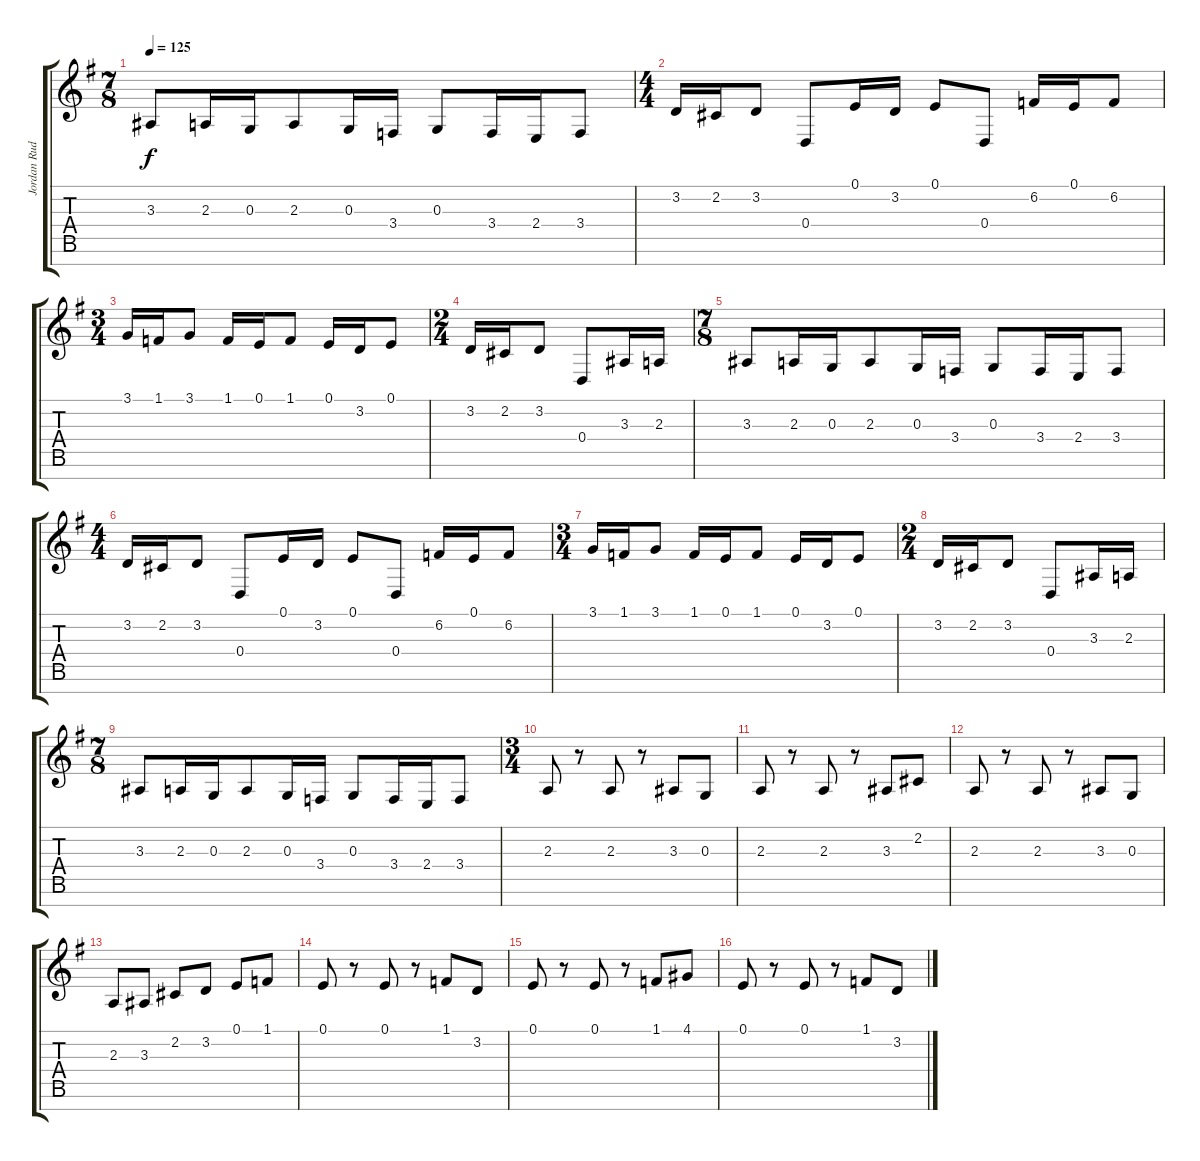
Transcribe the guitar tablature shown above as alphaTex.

\track ("Jordan Rudess - Keyboards" "Jordan Rud") {instrument lead2sawtooth}
\staff {score tabs}
\tuning (E4 B3 G3 D3 A2 E2 B1) {hide}
\ts (7 8)
\tempo 125
\clef g2
\ks g
3.3.8{dy f} 2.3.16 0.3.16 2.3.8 0.3.16 3.4.16 0.3.8 3.4.16 2.4.16 3.4.8 |
\ts (4 4)
3.2.16{volume 9 instrument lead2sawtooth} 2.2.16 3.2.8 0.4.8 0.1.16 3.2.16 0.1.8 0.4.8 6.2.16 0.1.16 6.2.8 |
\ts (3 4)
3.1.16 1.1.16 3.1.8 1.1.16 0.1.16 1.1.8 0.1.16 3.2.16 0.1.8 |
\ts (2 4)
3.2.16 2.2.16 3.2.8 0.4.8 3.3.16 2.3.16 |
\ts (7 8)
3.3.8 2.3.16 0.3.16 2.3.8 0.3.16 3.4.16 0.3.8 3.4.16 2.4.16 3.4.8 |
\ts (4 4)
3.2.16{volume 9 instrument lead2sawtooth} 2.2.16 3.2.8 0.4.8 0.1.16 3.2.16 0.1.8 0.4.8 6.2.16 0.1.16 6.2.8 |
\ts (3 4)
3.1.16 1.1.16 3.1.8 1.1.16 0.1.16 1.1.8 0.1.16 3.2.16 0.1.8 |
\ts (2 4)
3.2.16 2.2.16 3.2.8 0.4.8 3.3.16 2.3.16 |
\ts (7 8)
3.3.8 2.3.16 0.3.16 2.3.8 0.3.16 3.4.16 0.3.8 3.4.16 2.4.16 3.4.8 |
\ts (3 4)
2.3.8{volume 9 instrument stringensemble1} r.8 2.3.8 r.8 3.3.8 0.3.8 |
2.3.8 r.8 2.3.8 r.8 3.3.8 2.2.8 |
2.3.8 r.8 2.3.8 r.8 3.3.8 0.3.8 |
2.3.8 3.3.8 2.2.8 3.2.8 0.1.8 1.1.8 |
0.1.8 r.8 0.1.8 r.8 1.1.8 3.2.8 |
0.1.8 r.8 0.1.8 r.8 1.1.8 4.1.8 |
0.1.8 r.8 0.1.8 r.8 1.1.8 3.2.8
